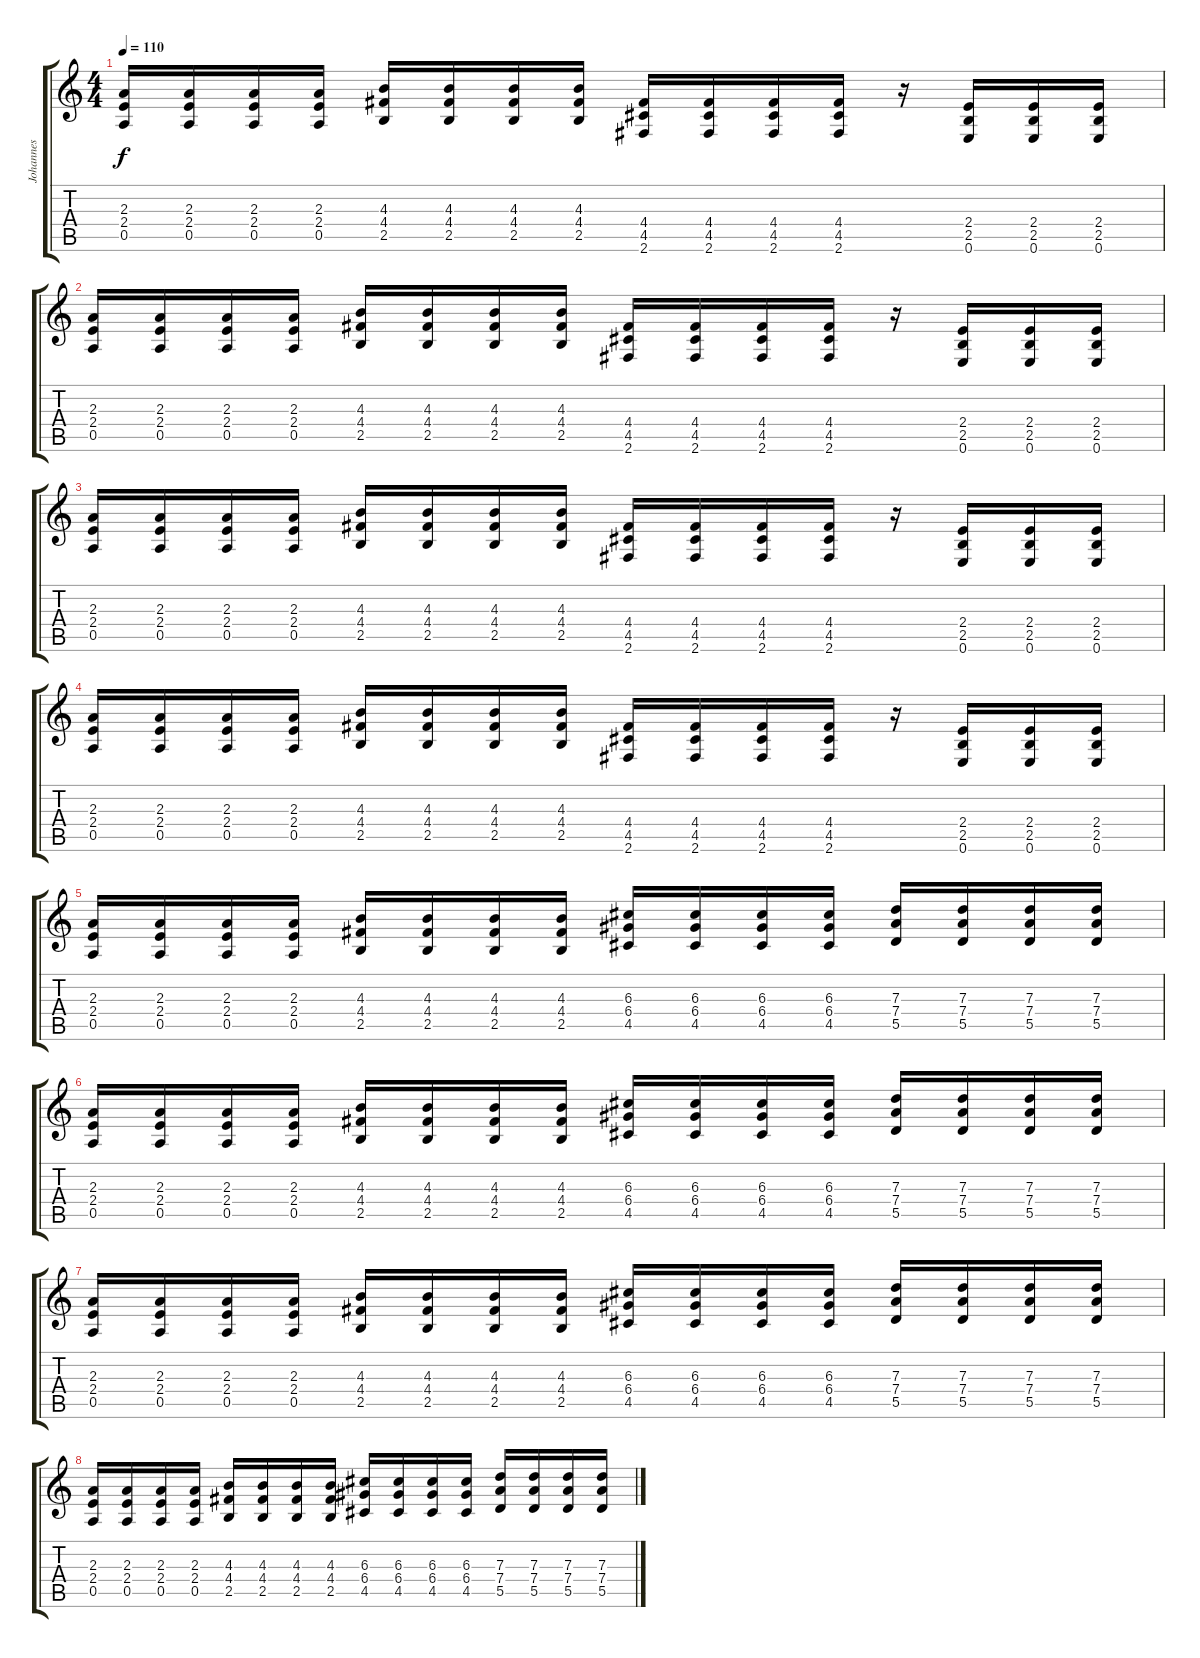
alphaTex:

\track ("Johannes" "Johannes") {instrument acousticguitarnylon}
\staff {score tabs}
\tuning (E4 B3 G3 D3 A2 E2) {hide}
\ts (4 4)
\tempo 110
\clef g2
\ks c
(2.3 2.4 0.5).16{dy f} (2.3 2.4 0.5).16 (2.3 2.4 0.5).16 (2.3 2.4 0.5).16 (4.3 4.4 2.5).16 (4.3 4.4 2.5).16 (4.3 4.4 2.5).16 (4.3 4.4 2.5).16 (4.4 4.5 2.6).16 (4.4 4.5 2.6).16 (4.4 4.5 2.6).16 (4.4 4.5 2.6).16 r.16 (2.4 2.5 0.6).16 (2.4 2.5 0.6).16 (2.4 2.5 0.6).16 |
(2.3 2.4 0.5).16 (2.3 2.4 0.5).16 (2.3 2.4 0.5).16 (2.3 2.4 0.5).16 (4.3 4.4 2.5).16 (4.3 4.4 2.5).16 (4.3 4.4 2.5).16 (4.3 4.4 2.5).16 (4.4 4.5 2.6).16 (4.4 4.5 2.6).16 (4.4 4.5 2.6).16 (4.4 4.5 2.6).16 r.16 (2.4 2.5 0.6).16 (2.4 2.5 0.6).16 (2.4 2.5 0.6).16 |
(2.3 2.4 0.5).16 (2.3 2.4 0.5).16 (2.3 2.4 0.5).16 (2.3 2.4 0.5).16 (4.3 4.4 2.5).16 (4.3 4.4 2.5).16 (4.3 4.4 2.5).16 (4.3 4.4 2.5).16 (4.4 4.5 2.6).16 (4.4 4.5 2.6).16 (4.4 4.5 2.6).16 (4.4 4.5 2.6).16 r.16 (2.4 2.5 0.6).16 (2.4 2.5 0.6).16 (2.4 2.5 0.6).16 |
(2.3 2.4 0.5).16 (2.3 2.4 0.5).16 (2.3 2.4 0.5).16 (2.3 2.4 0.5).16 (4.3 4.4 2.5).16 (4.3 4.4 2.5).16 (4.3 4.4 2.5).16 (4.3 4.4 2.5).16 (4.4 4.5 2.6).16 (4.4 4.5 2.6).16 (4.4 4.5 2.6).16 (4.4 4.5 2.6).16 r.16 (2.4 2.5 0.6).16 (2.4 2.5 0.6).16 (2.4 2.5 0.6).16 |
(2.3 2.4 0.5).16 (2.3 2.4 0.5).16 (2.3 2.4 0.5).16 (2.3 2.4 0.5).16 (4.3 4.4 2.5).16 (4.3 4.4 2.5).16 (4.3 4.4 2.5).16 (4.3 4.4 2.5).16 (6.3 6.4 4.5).16 (6.3 6.4 4.5).16 (6.3 6.4 4.5).16 (6.3 6.4 4.5).16 (7.3 7.4 5.5).16 (7.3 7.4 5.5).16 (7.3 7.4 5.5).16 (7.3 7.4 5.5).16 |
(2.3 2.4 0.5).16 (2.3 2.4 0.5).16 (2.3 2.4 0.5).16 (2.3 2.4 0.5).16 (4.3 4.4 2.5).16 (4.3 4.4 2.5).16 (4.3 4.4 2.5).16 (4.3 4.4 2.5).16 (6.3 6.4 4.5).16 (6.3 6.4 4.5).16 (6.3 6.4 4.5).16 (6.3 6.4 4.5).16 (7.3 7.4 5.5).16 (7.3 7.4 5.5).16 (7.3 7.4 5.5).16 (7.3 7.4 5.5).16 |
(2.3 2.4 0.5).16 (2.3 2.4 0.5).16 (2.3 2.4 0.5).16 (2.3 2.4 0.5).16 (4.3 4.4 2.5).16 (4.3 4.4 2.5).16 (4.3 4.4 2.5).16 (4.3 4.4 2.5).16 (6.3 6.4 4.5).16 (6.3 6.4 4.5).16 (6.3 6.4 4.5).16 (6.3 6.4 4.5).16 (7.3 7.4 5.5).16 (7.3 7.4 5.5).16 (7.3 7.4 5.5).16 (7.3 7.4 5.5).16 |
(2.3 2.4 0.5).16 (2.3 2.4 0.5).16 (2.3 2.4 0.5).16 (2.3 2.4 0.5).16 (4.3 4.4 2.5).16 (4.3 4.4 2.5).16 (4.3 4.4 2.5).16 (4.3 4.4 2.5).16 (6.3 6.4 4.5).16 (6.3 6.4 4.5).16 (6.3 6.4 4.5).16 (6.3 6.4 4.5).16 (7.3 7.4 5.5).16 (7.3 7.4 5.5).16 (7.3 7.4 5.5).16 (7.3 7.4 5.5).16
